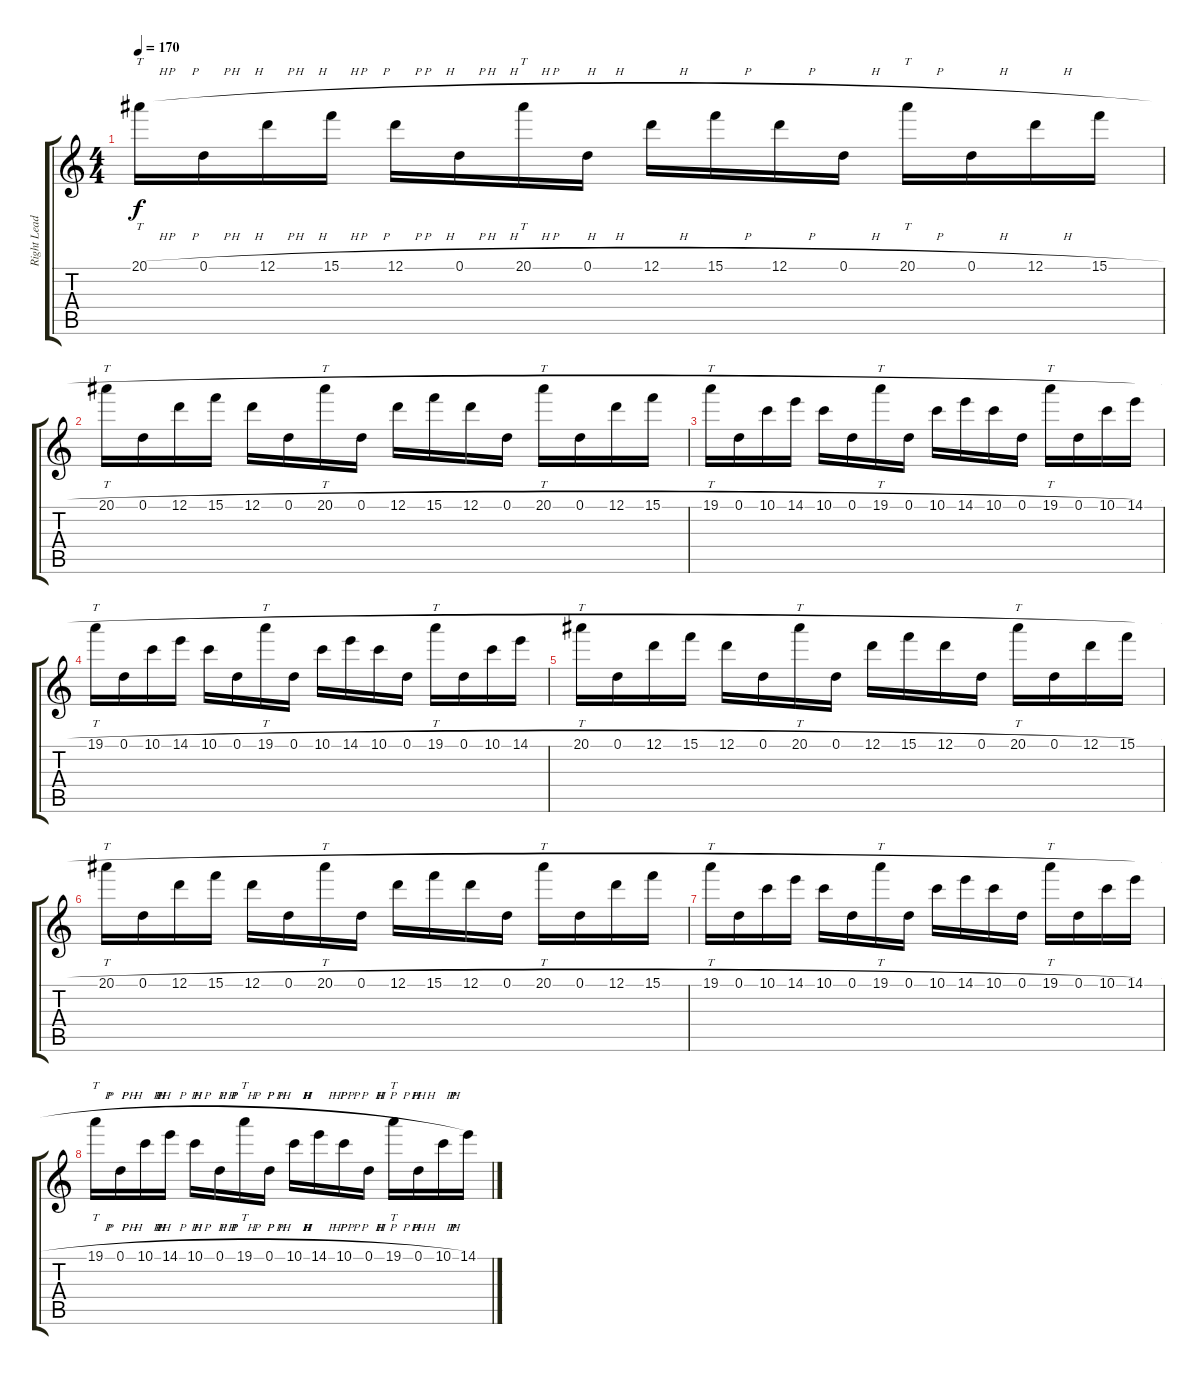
\track ("Right Lead Guitar" "Right Lead") {instrument distortionguitar}
\staff {score tabs}
\tuning (D4 A3 F3 C3 G2 C2) {hide}
\ts (4 4)
\tempo 170
\clef g2
\ks c
20.1{h}.16{tt dy f} 0.1{h}.16 12.1{h}.16 15.1{h}.16 12.1{h}.16 0.1{h}.16 20.1{h}.16{tt} 0.1{h}.16 12.1{h}.16 15.1{h}.16 12.1{h}.16 0.1{h}.16 20.1{h}.16{tt} 0.1{h}.16 12.1{h}.16 15.1{h}.16 |
20.1{h}.16{tt} 0.1{h}.16 12.1{h}.16 15.1{h}.16 12.1{h}.16 0.1{h}.16 20.1{h}.16{tt} 0.1{h}.16 12.1{h}.16 15.1{h}.16 12.1{h}.16 0.1{h}.16 20.1{h}.16{tt} 0.1{h}.16 12.1{h}.16 15.1{h}.16 |
19.1{h}.16{tt} 0.1{h}.16 10.1{h}.16 14.1{h}.16 10.1{h}.16 0.1{h}.16 19.1{h}.16{tt} 0.1{h}.16 10.1{h}.16 14.1{h}.16 10.1{h}.16 0.1{h}.16 19.1{h}.16{tt} 0.1{h}.16 10.1{h}.16 14.1{h}.16 |
19.1{h}.16{tt} 0.1{h}.16 10.1{h}.16 14.1{h}.16 10.1{h}.16 0.1{h}.16 19.1{h}.16{tt} 0.1{h}.16 10.1{h}.16 14.1{h}.16 10.1{h}.16 0.1{h}.16 19.1{h}.16{tt} 0.1{h}.16 10.1{h}.16 14.1{h}.16 |
20.1{h}.16{tt} 0.1{h}.16 12.1{h}.16 15.1{h}.16 12.1{h}.16 0.1{h}.16 20.1{h}.16{tt} 0.1{h}.16 12.1{h}.16 15.1{h}.16 12.1{h}.16 0.1{h}.16 20.1{h}.16{tt} 0.1{h}.16 12.1{h}.16 15.1{h}.16 |
20.1{h}.16{tt} 0.1{h}.16 12.1{h}.16 15.1{h}.16 12.1{h}.16 0.1{h}.16 20.1{h}.16{tt} 0.1{h}.16 12.1{h}.16 15.1{h}.16 12.1{h}.16 0.1{h}.16 20.1{h}.16{tt} 0.1{h}.16 12.1{h}.16 15.1{h}.16 |
19.1{h}.16{tt} 0.1{h}.16 10.1{h}.16 14.1{h}.16 10.1{h}.16 0.1{h}.16 19.1{h}.16{tt} 0.1{h}.16 10.1{h}.16 14.1{h}.16 10.1{h}.16 0.1{h}.16 19.1{h}.16{tt} 0.1{h}.16 10.1{h}.16 14.1{h}.16 |
19.1{h}.16{tt} 0.1{h}.16 10.1{h}.16 14.1{h}.16 10.1{h}.16 0.1{h}.16 19.1{h}.16{tt} 0.1{h}.16 10.1{h}.16 14.1{h}.16 10.1{h}.16 0.1{h}.16 19.1{h}.16{tt} 0.1{h}.16 10.1{h}.16 14.1{h}.16
